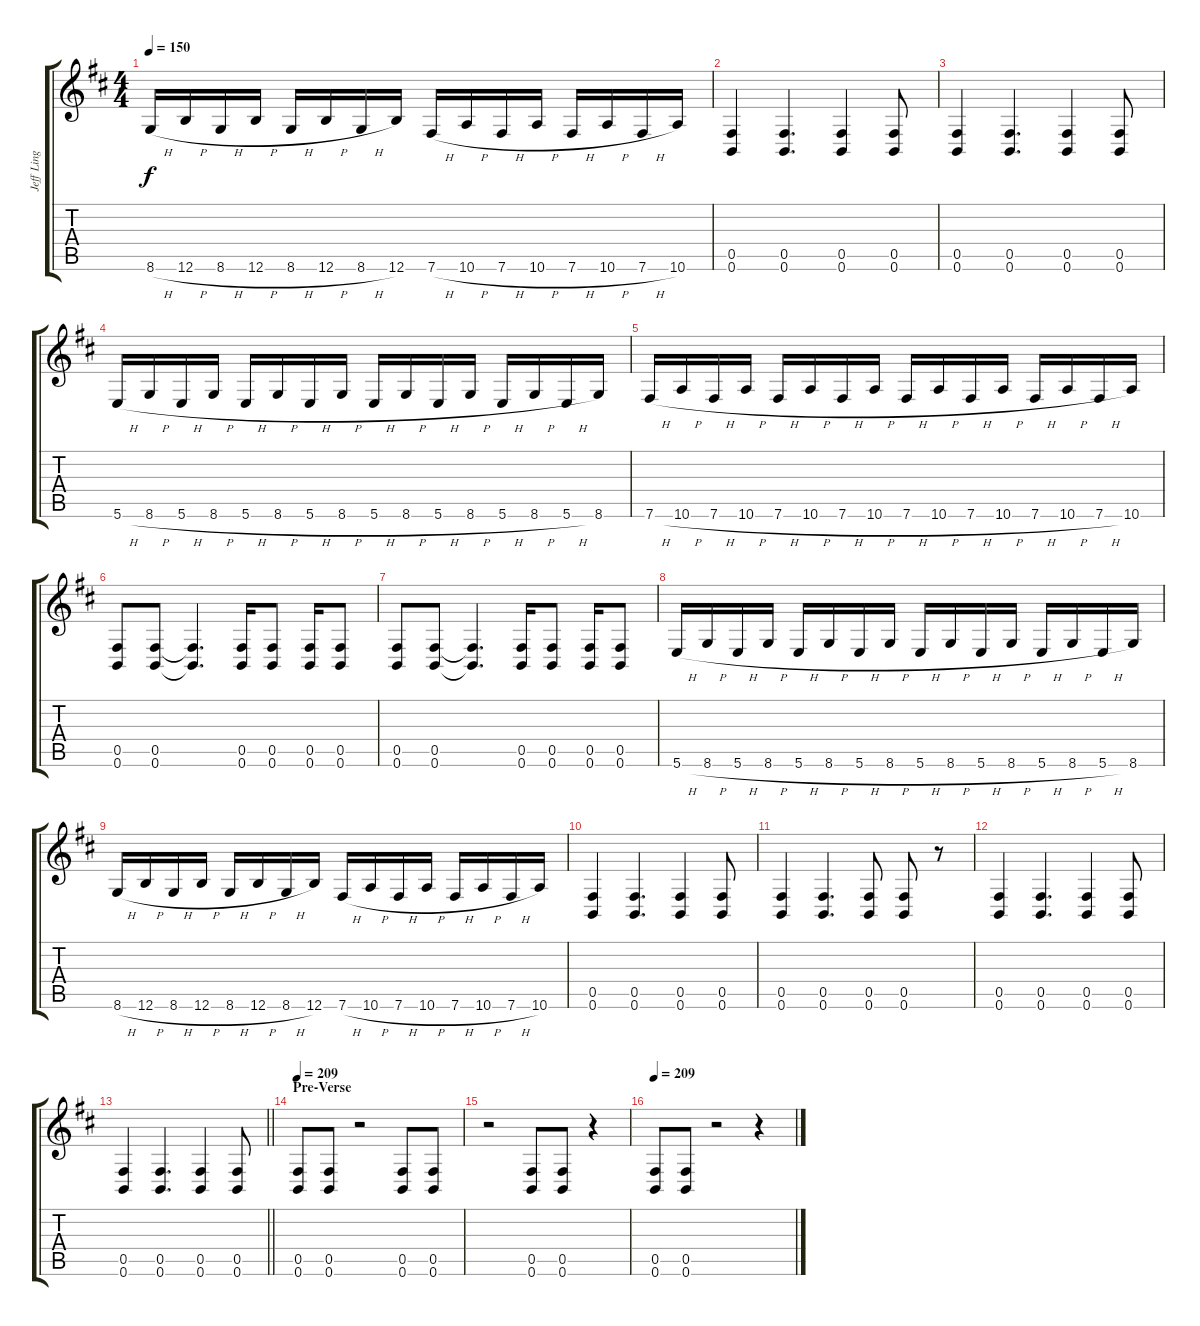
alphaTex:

\track ("Jeff Ling" "Jeff Ling") {instrument distortionguitar}
\staff {score tabs}
\tuning (Db4 Ab3 E3 B2 Gb2 B1) {hide}
\ts (4 4)
\tempo 150
\clef g2
\ks d
8.6{h}.16{dy f} 12.6{h}.16 8.6{h}.16 12.6{h}.16 8.6{h}.16 12.6{h}.16 8.6{h}.16 12.6.16 7.6{h}.16 10.6{h}.16 7.6{h}.16 10.6{h}.16 7.6{h}.16 10.6{h}.16 7.6{h}.16 10.6.16 |
(0.5 0.6).4 (0.5 0.6).4{d} (0.5 0.6).4 (0.5 0.6).8 |
(0.5 0.6).4 (0.5 0.6).4{d} (0.5 0.6).4 (0.5 0.6).8 |
5.6{h}.16 8.6{h}.16 5.6{h}.16 8.6{h}.16 5.6{h}.16 8.6{h}.16 5.6{h}.16 8.6{h}.16 5.6{h}.16 8.6{h}.16 5.6{h}.16 8.6{h}.16 5.6{h}.16 8.6{h}.16 5.6{h}.16 8.6.16 |
7.6{h}.16 10.6{h}.16 7.6{h}.16 10.6{h}.16 7.6{h}.16 10.6{h}.16 7.6{h}.16 10.6{h}.16 7.6{h}.16 10.6{h}.16 7.6{h}.16 10.6{h}.16 7.6{h}.16 10.6{h}.16 7.6{h}.16 10.6.16 |
(0.5 0.6).8 (0.5 0.6).8 (0.5{t} 0.6{t}).4{d} (0.5 0.6).16 (0.5 0.6).8 (0.5 0.6).16 (0.5 0.6).8 |
(0.5 0.6).8 (0.5 0.6).8 (0.5{t} 0.6{t}).4{d} (0.5 0.6).16 (0.5 0.6).8 (0.5 0.6).16 (0.5 0.6).8 |
5.6{h}.16 8.6{h}.16 5.6{h}.16 8.6{h}.16 5.6{h}.16 8.6{h}.16 5.6{h}.16 8.6{h}.16 5.6{h}.16 8.6{h}.16 5.6{h}.16 8.6{h}.16 5.6{h}.16 8.6{h}.16 5.6{h}.16 8.6.16 |
8.6{h}.16 12.6{h}.16 8.6{h}.16 12.6{h}.16 8.6{h}.16 12.6{h}.16 8.6{h}.16 12.6.16 7.6{h}.16 10.6{h}.16 7.6{h}.16 10.6{h}.16 7.6{h}.16 10.6{h}.16 7.6{h}.16 10.6.16 |
(0.5 0.6).4 (0.5 0.6).4{d} (0.5 0.6).4 (0.5 0.6).8 |
(0.5 0.6).4 (0.5 0.6).4{d} (0.5 0.6).8 (0.5 0.6).8 r.8 |
(0.5 0.6).4 (0.5 0.6).4{d} (0.5 0.6).4 (0.5 0.6).8 |
\barLineRight lightlight
(0.5 0.6).4 (0.5 0.6).4{d} (0.5 0.6).4 (0.5 0.6).8 |
\section ("" "Pre-Verse")
\tempo 209
(0.5 0.6).8 (0.5 0.6).8 r.2 (0.5 0.6).8 (0.5 0.6).8 |
r.2 (0.5 0.6).8 (0.5 0.6).8 r.4 |
\tempo 209
(0.5 0.6).8 (0.5 0.6).8 r.2 r.4
